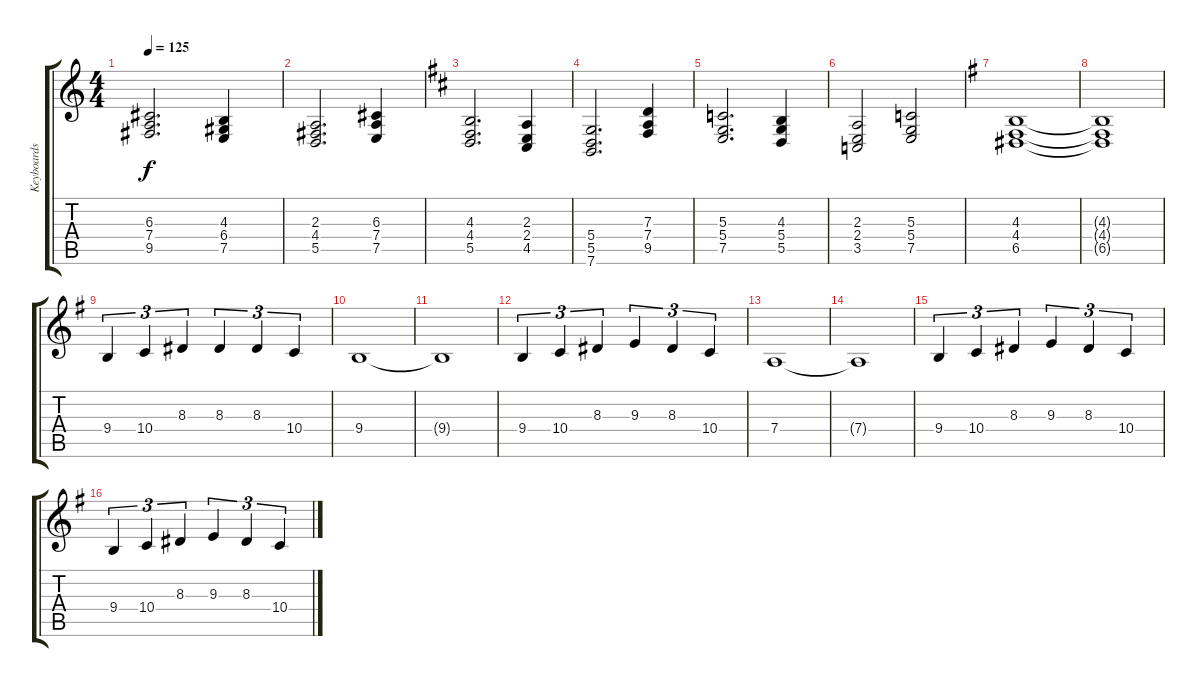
\track ("Keyboards 1" "Keyboards ") {instrument drawbarorgan}
\staff {score tabs}
\tuning (E4 B3 G3 D3 A2 E2) {hide}
\ts (4 4)
\tempo 125
\clef g2
\ks aminor
(6.3 7.4 9.5).2{d dy f} (4.3 6.4 7.5).4 |
(2.3 4.4 5.5).2{d} (6.3 7.4 7.5).4 |
\ks bminor
(4.3 4.4 5.5).2{d} (2.3 2.4 4.5).4 |
(5.4 5.5 7.6).2{d} (7.3 7.4 9.5).4 |
(5.3 5.4 7.5).2{d} (4.3 5.4 5.5).4 |
(2.3 2.4 3.5).2 (5.3 5.4 7.5).2 |
\ks eminor
(4.3 4.4 6.5).1 |
(4.3{t} 4.4{t} 6.5{t}).1 |
9.4.4{tu (3 2)} 10.4.4{tu (3 2)} 8.3.4{tu (3 2)} 8.3.4{tu (3 2)} 8.3.4{tu (3 2)} 10.4.4{tu (3 2)} |
9.4.1 |
9.4{t}.1 |
9.4.4{tu (3 2)} 10.4.4{tu (3 2)} 8.3.4{tu (3 2)} 9.3.4{tu (3 2)} 8.3.4{tu (3 2)} 10.4.4{tu (3 2)} |
7.4.1 |
7.4{t}.1 |
9.4.4{tu (3 2)} 10.4.4{tu (3 2)} 8.3.4{tu (3 2)} 9.3.4{tu (3 2)} 8.3.4{tu (3 2)} 10.4.4{tu (3 2)} |
9.4.4{tu (3 2)} 10.4.4{tu (3 2)} 8.3.4{tu (3 2)} 9.3.4{tu (3 2)} 8.3.4{tu (3 2)} 10.4.4{tu (3 2)}
